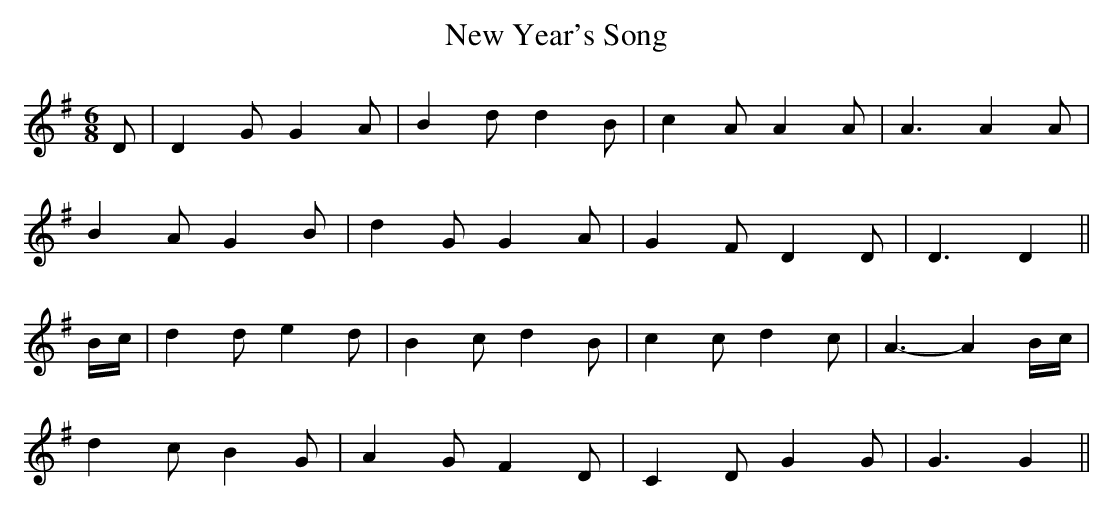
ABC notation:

X:1
T:New Year's Song
M:6/8
K:G
D|D2G G2 A|B2 dd2 B|c2 AA2 A|A3 A2 A|
B2 AG2 B|d2 GG2 A|G2 F D2D|D3 D2||
B/c/|d2 d e2 d|B2 cd2 B|c2 c d2 c|A3-A2B/c/|
d2 c B2 G|A2 G F2 D |C2D G2 G|G3 G2||
